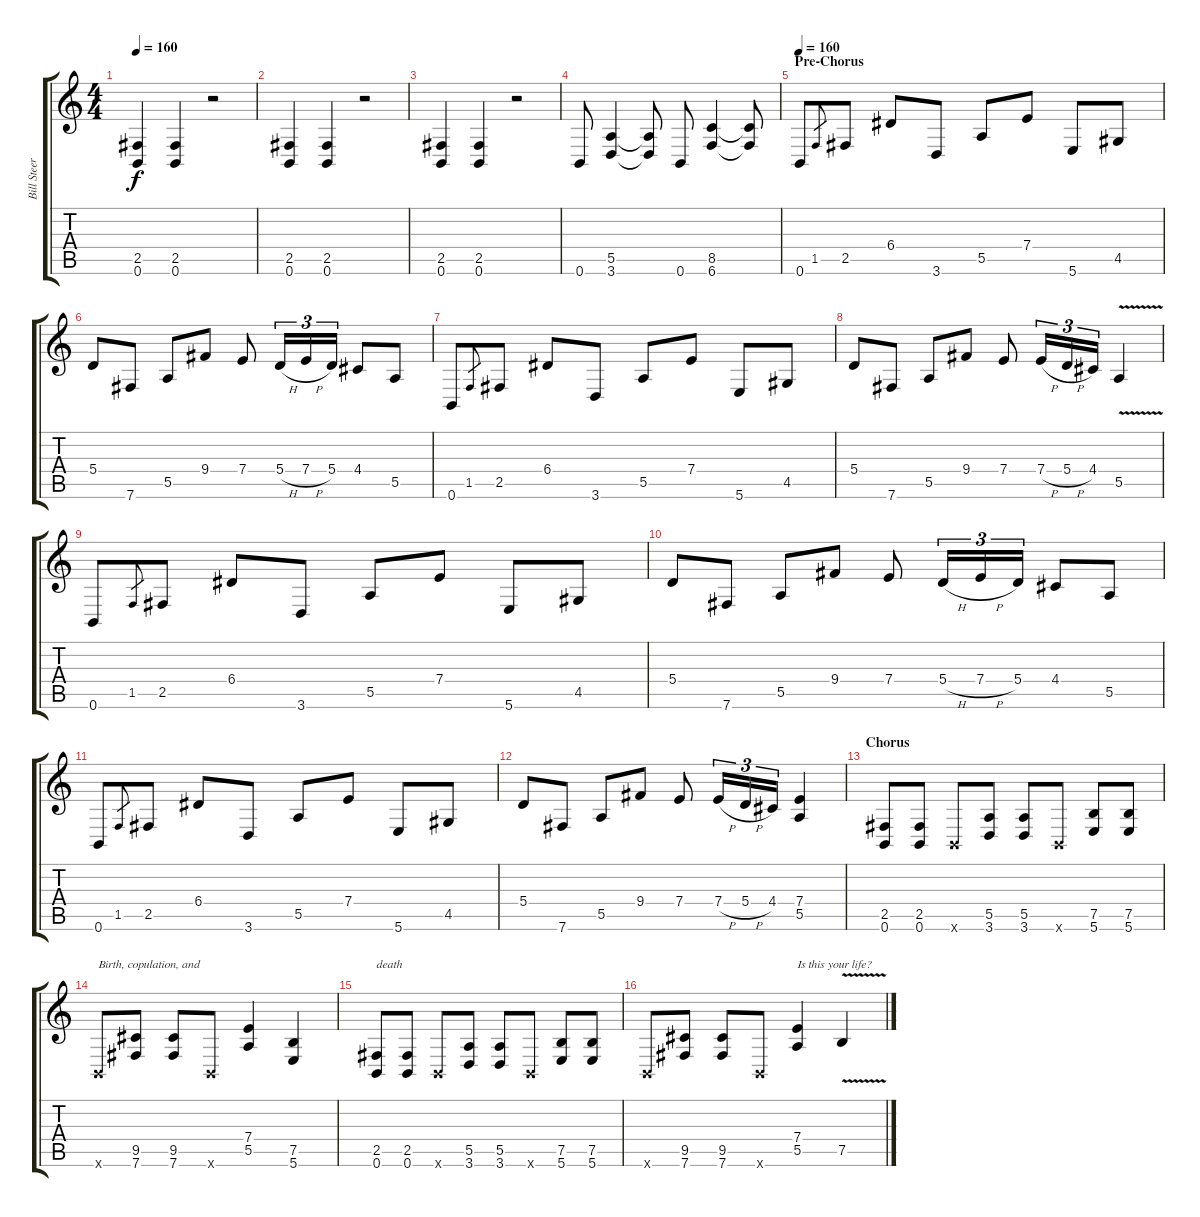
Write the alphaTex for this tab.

\track ("Bill Steer" "Bill Steer") {instrument distortionguitar}
\staff {score tabs}
\tuning (B3 Gb3 D3 A2 E2 B1) {hide}
\ts (4 4)
\tempo 160
\clef g2
\ks c
(2.5 0.6).4{dy f} (2.5 0.6).4 r.2 |
(2.5 0.6).4 (2.5 0.6).4 r.2 |
(2.5 0.6).4 (2.5 0.6).4 r.2 |
0.6.8 (5.5 3.6).4 (5.5{t} 3.6{t}).8 0.6.8 (8.5 6.6).4 (8.5{t} 6.6{t}).8 |
\section ("" "Pre-Chorus")
\tempo 160
0.6.8 1.5.8{gr} 2.5.8 6.4.8 3.6.8 5.5.8 7.4.8 5.6.8 4.5.8 |
5.4.8 7.6.8 5.5.8 9.4.8 7.4.8 5.4{h}.16{tu (3 2)} 7.4{h}.16{tu (3 2)} 5.4.16{tu (3 2)} 4.4.8 5.5.8 |
0.6.8 1.5.8{gr} 2.5.8 6.4.8 3.6.8 5.5.8 7.4.8 5.6.8 4.5.8 |
5.4.8 7.6.8 5.5.8 9.4.8 7.4.8 7.4{h}.16{tu (3 2)} 5.4{h}.16{tu (3 2)} 4.4.16{tu (3 2)} 5.5{v}.4 |
0.6.8 1.5.8{gr} 2.5.8 6.4.8 3.6.8 5.5.8 7.4.8 5.6.8 4.5.8 |
5.4.8 7.6.8 5.5.8 9.4.8 7.4.8 5.4{h}.16{tu (3 2)} 7.4{h}.16{tu (3 2)} 5.4.16{tu (3 2)} 4.4.8 5.5.8 |
0.6.8 1.5.8{gr} 2.5.8 6.4.8 3.6.8 5.5.8 7.4.8 5.6.8 4.5.8 |
5.4.8 7.6.8 5.5.8 9.4.8 7.4.8 7.4{h}.16{tu (3 2)} 5.4{h}.16{tu (3 2)} 4.4.16{tu (3 2)} (7.4 5.5).4 |
\section ("" "Chorus")
(2.5 0.6).8 (2.5 0.6).8 0.6{x}.8 (5.5 3.6).8 (5.5 3.6).8 0.6{x}.8 (7.5 5.6).8 (7.5 5.6).8 |
0.6{x}.8{txt "Birth, copulation, and "} (9.5 7.6).8 (9.5 7.6).8 0.6{x}.8 (7.4 5.5).4 (7.5 5.6).4 |
(2.5 0.6).8{txt "death"} (2.5 0.6).8 0.6{x}.8 (5.5 3.6).8 (5.5 3.6).8 0.6{x}.8 (7.5 5.6).8 (7.5 5.6).8 |
0.6{x}.8 (9.5 7.6).8 (9.5 7.6).8 0.6{x}.8 (7.4 5.5).4{txt "Is this your life?"} 7.5{v}.4
